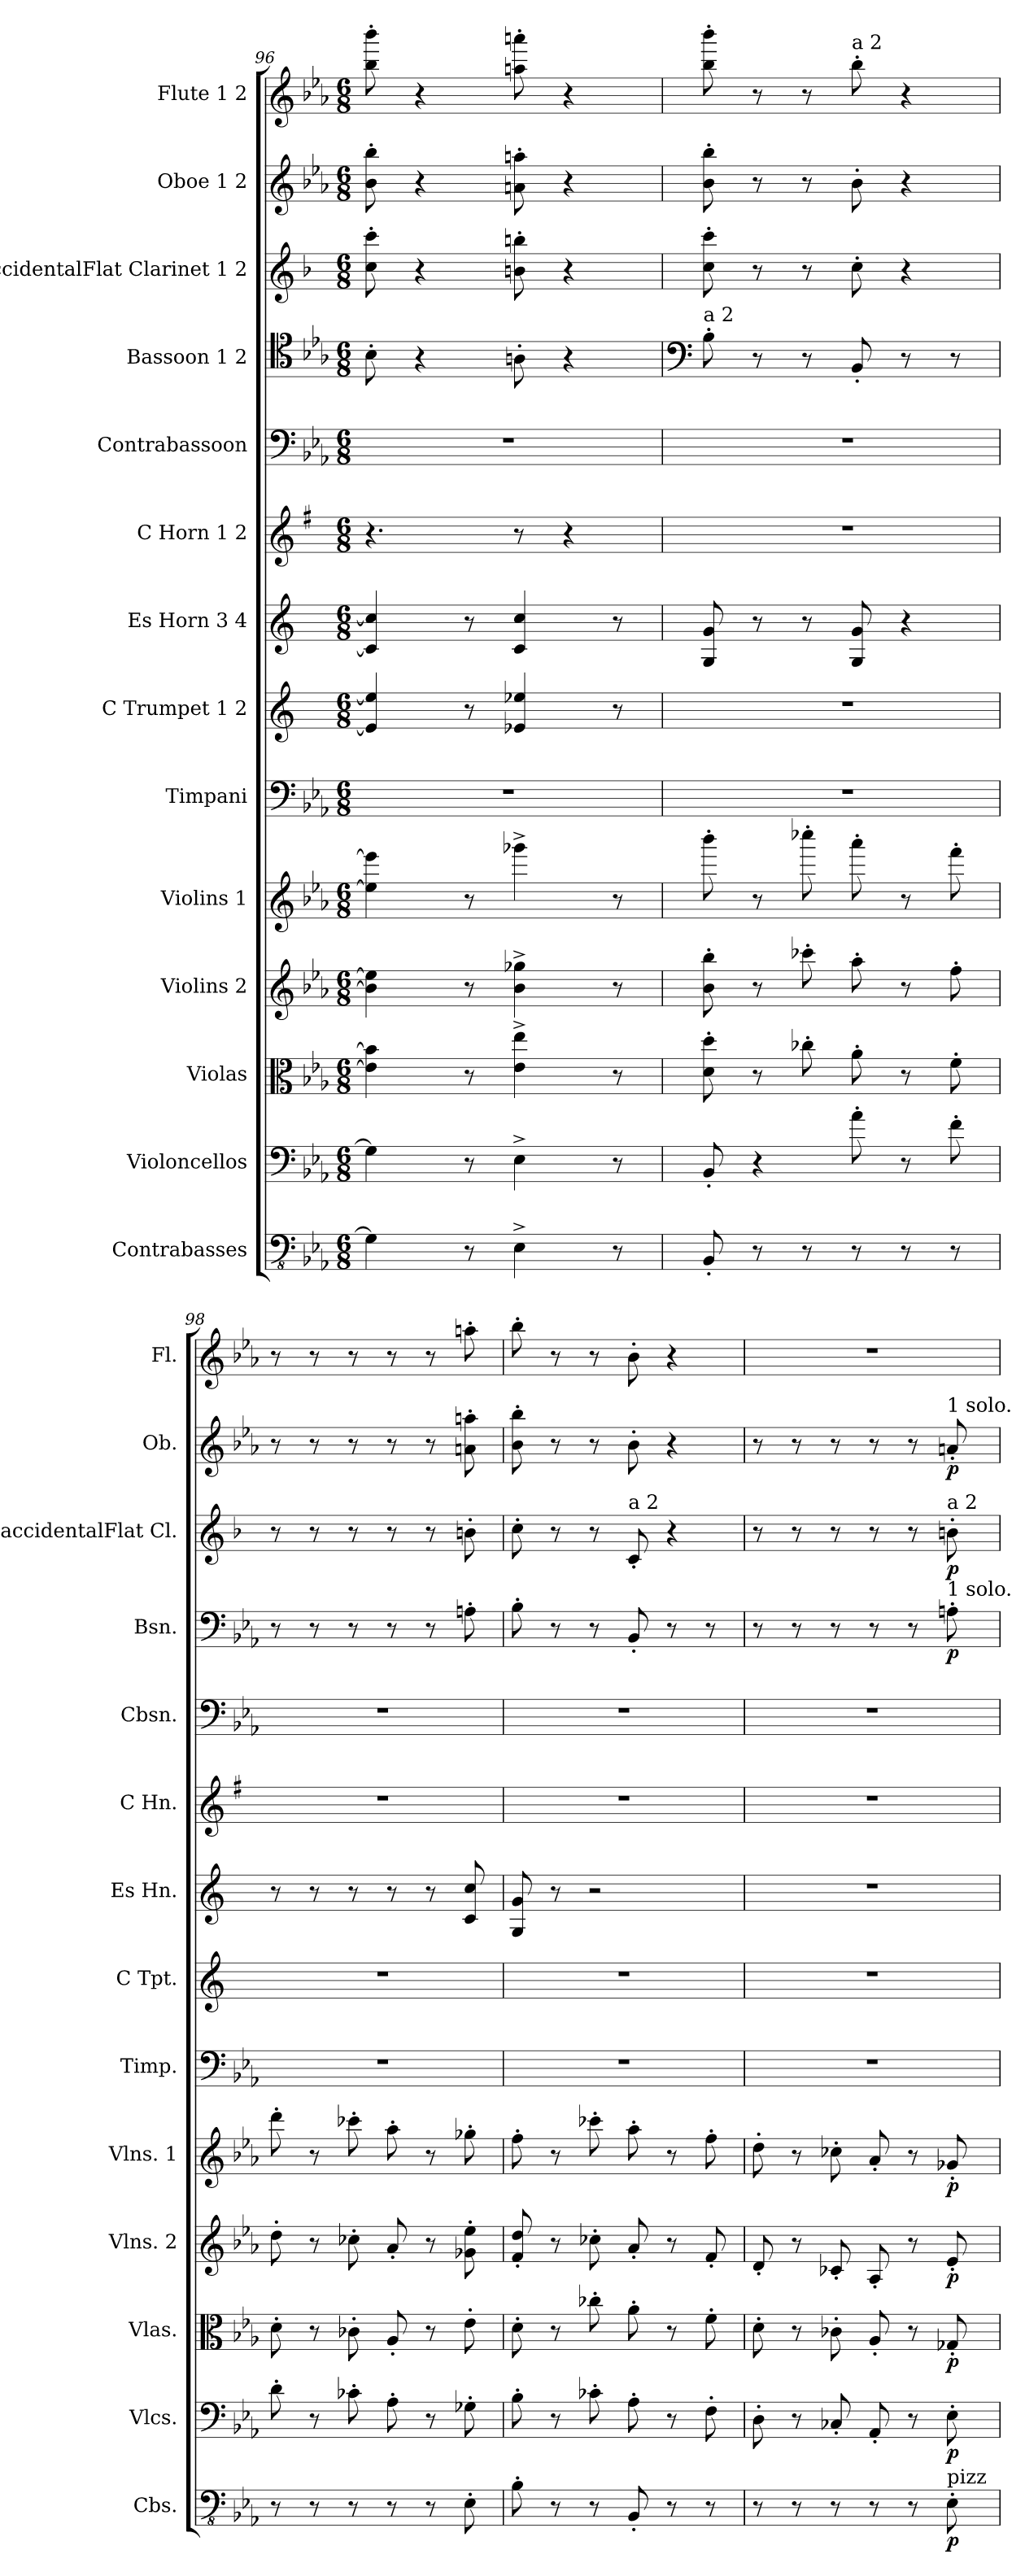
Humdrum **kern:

**kern	**dynam	**kern	**dynam	**kern	**dynam	**kern	**dynam	**kern	**dynam	**kern	**kern	**kern	**kern	**kern	**kern	**dynam	**kern	**dynam	**kern	**dynam	**kern
*part14	*part14	*part13	*part13	*part12	*part12	*part11	*part11	*part10	*part10	*part9	*part8	*part7	*part6	*part5	*part4	*part4	*part3	*part3	*part2	*part2	*part1
*staff14	*staff14	*staff13	*staff13	*staff12	*staff12	*staff11	*staff11	*staff10	*staff10	*staff9	*staff8	*staff7	*staff6	*staff5	*staff4	*staff4	*staff3	*staff3	*staff2	*staff2	*staff1
*I"Contrabasses	*	*I"Violoncellos	*	*I"Violas	*	*I"Violins 2	*	*I"Violins 1	*	*I"Timpani	*I"C Trumpet 1 2	*I"Es Horn 3 4	*I"C Horn 1 2	*I"Contrabassoon	*I"Bassoon 1 2	*	*I"BaccidentalFlat Clarinet 1 2	*	*I"Oboe 1 2	*	*I"Flute  1 2
*I'Cbs.	*	*I'Vlcs.	*	*I'Vlas.	*	*I'Vlns. 2	*	*I'Vlns. 1	*	*I'Timp.	*I'C Tpt.	*I'Es Hn.	*I'C Hn.	*I'Cbsn.	*I'Bsn.	*	*I'BaccidentalFlat Cl.	*	*I'Ob.	*	*I'Fl.
*clefFv4	*	*clefF4	*	*clefC3	*	*clefG2	*	*clefG2	*	*clefF4	*clefG2	*clefG2	*clefG2	*clefF4	*clefC4	*	*clefG2	*	*clefG2	*	*clefG2
*	*	*	*	*	*	*	*	*	*	*	*	*ITrd5c9	*ITrd4c7	*ITrd7c12	*	*	*ITrd1c2	*	*	*	*
*k[b-e-a-]	*	*k[b-e-a-]	*	*k[b-e-a-]	*	*k[b-e-a-]	*	*k[b-e-a-]	*	*k[b-e-a-]	*k[]	*k[b-e-a-]	*k[]	*k[b-e-a-]	*k[b-e-a-]	*	*k[b-e-a-]	*	*k[b-e-a-]	*	*k[b-e-a-]
*M6/8	*	*M6/8	*	*M6/8	*	*M6/8	*	*M6/8	*	*M6/8	*M6/8	*M6/8	*M6/8	*M6/8	*M6/8	*	*M6/8	*	*M6/8	*	*M6/8
=96	=96	=96	=96	=96	=96	=96	=96	=96	=96	=96	=96	=96	=96	=96	=96	=96	=96	=96	=96	=96	=96
4GG-\]	.	4G-\]	.	4e-\] 4b-\]	.	4b-\] 4ee-\]	.	4ee-\] 4eee-\]	.	2.r	4e-/] 4ee-/]	4E-/] 4e-/]	4.r	2.r	8B-'\	.	8b-\' 8bb-\'	.	8b-\' 8bb-\'	.	8bb-\' 8bbb-\'
.	.	.	.	.	.	.	.	.	.	.	.	.	.	.	4r	.	4r	.	4r	.	4r
8r	.	8r	.	8r	.	8r	.	8r	.	.	8r	8r	.	.	.	.	.	.	.	.	.
4EE-^\	.	4E-^\	.	4e-\^ 4ee-\^	.	4b-\^ 4gg-X\^	.	4ggg-X^\	.	.	4e-X/ 4ee-X/	4E-/ 4e-/	8r	.	8An'\	.	8an\' 8aan\'	.	8an\' 8aan\'	.	8aan\' 8aaan\'
.	.	.	.	.	.	.	.	.	.	.	.	.	4r	.	4r	.	4r	.	4r	.	4r
8r	.	8r	.	8r	.	8r	.	8r	.	.	8r	8r	.	.	.	.	.	.	.	.	.
=97	=97	=97	=97	=97	=97	=97	=97	=97	=97	=97	=97	=97	=97	=97	=97	=97	=97	=97	=97	=97	=97
*	*	*	*	*	*	*	*	*	*	*	*	*	*	*	*clefF4	*	*	*	*	*	*
!	!	!	!	!	!	!	!	!	!	!	!	!	!	!	!LO:TX:a:t=a 2	!	!	!	!	!	!
8BBB-'/	.	8BB-'/	.	8d\' 8dd\'	.	8b-\' 8bb-\'	.	8bbb-'\	.	2.r	2.r	8BB-/ 8B-/	2.r	2.r	8B-'\	.	8b-\' 8bb-\'	.	8b-\' 8bb-\'	.	8bb-\' 8bbb-\'
8r	.	4r	.	8r	.	8r	.	8r	.	.	.	8r	.	.	8r	.	8r	.	8r	.	8r
8r	.	.	.	8cc-X'\	.	8ccc-X'\	.	8cccc-X'\	.	.	.	8r	.	.	8r	.	8r	.	8r	.	8r
!	!	!	!	!	!	!	!	!	!	!	!	!	!	!	!	!	!	!	!	!	!LO:TX:a:t=a 2
8r	.	8a-'\	.	8a-'\	.	8aa-'\	.	8aaa-'\	.	.	.	8BB-/ 8B-/	.	.	8BB-'/	.	8b-'\	.	8b-'\	.	8bb-'\
8r	.	8r	.	8r	.	8r	.	8r	.	.	.	4r	.	.	8r	.	4r	.	4r	.	4r
8r	.	8f'\	.	8f'\	.	8ff'\	.	8fff'\	.	.	.	.	.	.	8r	.	.	.	.	.	.
=98	=98	=98	=98	=98	=98	=98	=98	=98	=98	=98	=98	=98	=98	=98	=98	=98	=98	=98	=98	=98	=98
8r	.	8d'\	.	8d'\	.	8dd'\	.	8ddd'\	.	2.r	2.r	8r	2.r	2.r	8r	.	8r	.	8r	.	8r
8r	.	8r	.	8r	.	8r	.	8r	.	.	.	8r	.	.	8r	.	8r	.	8r	.	8r
8r	.	8c-X'\	.	8c-X'\	.	8cc-X'\	.	8ccc-X'\	.	.	.	8r	.	.	8r	.	8r	.	8r	.	8r
8r	.	8A-'\	.	8A-'/	.	8a-'/	.	8aa-'\	.	.	.	8r	.	.	8r	.	8r	.	8r	.	8r
8r	.	8r	.	8r	.	8r	.	8r	.	.	.	8r	.	.	8r	.	8r	.	8r	.	8r
8EE-'\	.	8G-X'\	.	8e-'\	.	8g-X\' 8ee-\'	.	8gg-X'\	.	.	.	8E-/ 8e-/	.	.	8An'\	.	8an'\	.	8an\' 8aan\'	.	8aan'\
!!LO:PB:g=z
=99	=99	=99	=99	=99	=99	=99	=99	=99	=99	=99	=99	=99	=99	=99	=99	=99	=99	=99	=99	=99	=99
8BB-'\	.	8B-'\	.	8d'\	.	8f/' 8dd/'	.	8ff'\	.	2.r	2.r	8BB-/ 8B-/	2.r	2.r	8B-'\	.	8b-'\	.	8b-\' 8bb-\'	.	8bb-'\
8r	.	8r	.	8r	.	8r	.	8r	.	.	.	8r	.	.	8r	.	8r	.	8r	.	8r
8r	.	8c-X'\	.	8cc-X'\	.	8cc-X'\	.	8ccc-X'\	.	.	.	2r	.	.	8r	.	8r	.	8r	.	8r
!	!	!	!	!	!	!	!	!	!	!	!	!	!	!	!	!	!LO:TX:a:t=a 2	!	!	!	!
8BBB-'/	.	8A-'\	.	8a-'\	.	8a-'/	.	8aa-'\	.	.	.	.	.	.	8BB-'/	.	8B-'/	.	8b-'\	.	8b-'\
8r	.	8r	.	8r	.	8r	.	8r	.	.	.	.	.	.	8r	.	4r	.	4r	.	4r
8r	.	8F'\	.	8f'\	.	8f'/	.	8ff'\	.	.	.	.	.	.	8r	.	.	.	.	.	.
=100	=100	=100	=100	=100	=100	=100	=100	=100	=100	=100	=100	=100	=100	=100	=100	=100	=100	=100	=100	=100	=100
8r	.	8D'\	.	8d'\	.	8d'/	.	8dd'\	.	2.r	2.r	2.r	2.r	2.r	8r	.	8r	.	8r	.	2.r
8r	.	8r	.	8r	.	8r	.	8r	.	.	.	.	.	.	8r	.	8r	.	8r	.	.
8r	.	8C-X'/	.	8c-X'\	.	8c-X'/	.	8cc-X'\	.	.	.	.	.	.	8r	.	8r	.	8r	.	.
8r	.	8AA-'/	.	8A-'/	.	8A-'/	.	8a-'/	.	.	.	.	.	.	8r	.	8r	.	8r	.	.
8r	.	8r	.	8r	.	8r	.	8r	.	.	.	.	.	.	8r	.	8r	.	8r	.	.
!	!	!	!	!	!	!	!	!	!	!	!	!	!	!	!	!	!	!	!LO:TX:a:t=1 solo.	!	!
!	!	!	!	!	!	!	!	!	!	!	!	!	!	!	!	!	!LO:TX:a:t=a 2	!	!	!	!
!	!	!	!	!	!	!	!	!	!	!	!	!	!	!	!LO:TX:a:t=1 solo.	!	!	!	!	!	!
!LO:TX:a:t=pizz	!	!	!	!	!	!	!	!	!	!	!	!	!	!	!	!	!	!	!	!	!
!	!LO:DY:b	!	!LO:DY:b	!	!LO:DY:b	!	!LO:DY:b	!	!LO:DY:b	!	!	!	!	!	!	!LO:DY:b	!	!LO:DY:b	!	!LO:DY:b	!
8EE-'\	p	8E-'\	p	8G-X'/	p	8e-'/	p	8g-X'/	p	.	.	.	.	.	8An'\	p	8an'\	p	8an'/	p	.
=	=	=	=	=	=	=	=	=	=	=	=	=	=	=	=	=	=	=	=	=	=
*-	*-	*-	*-	*-	*-	*-	*-	*-	*-	*-	*-	*-	*-	*-	*-	*-	*-	*-	*-	*-	*-
